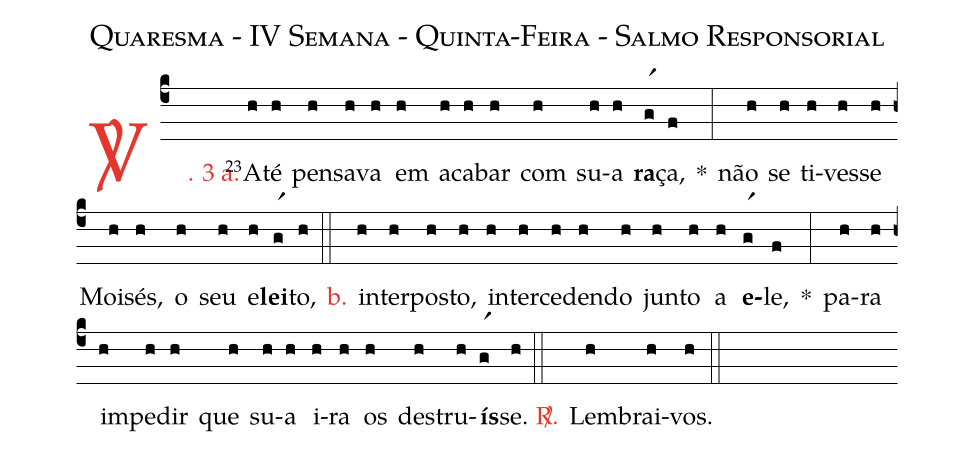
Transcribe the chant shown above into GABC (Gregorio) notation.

name: Quaresma - IV Semana - Quinta-Feira - Salmo Responsorial;
%%
(c4)

<c><sp>V/</sp>. 3 a.</c>() <v>\VSup{23}</v>A(h)té(h) pen(h)sa(h)va(h) em(h) a(h)ca(h)bar(h) com(h) su(h)a(h) <b>ra</b>(gr1)ça,(f) *(:)
não(h) se(h) ti(h)ves(h)se(h) Moi(h)sés,(h) o(h) seu(h) e(h)<b>lei</b>(gr1)to,(h)

(::)

<nlba><c>b.</c>() in</nlba>(h)ter(h)pos(h)to,(h) in(h)ter(h)ce(h)den(h)do(h) jun(h)to(h) a(h) <b>e</b>(gr1)le,(f) *(:)
pa(h)ra(h) im(h)pe(h)dir(h) que(h) su(h)a(h) i(h)ra(h) os(h) des(h)tru(h)<b>ís</b>(gr1)se.(h)

(::)

<nlba><c><sp>R/</sp>.</c>() Lem</nlba>(h)brai-(h)vos.(h)

(::)
